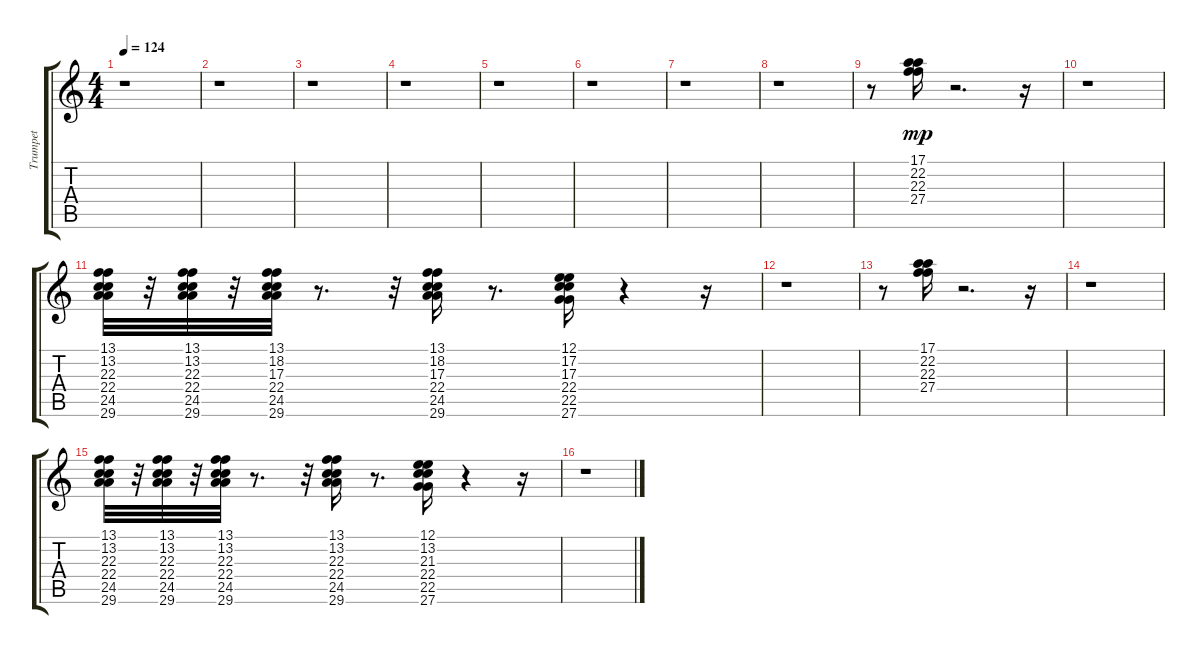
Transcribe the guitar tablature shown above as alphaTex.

\track ("Trumpet" "Trumpet") {instrument trumpet}
\staff {score tabs}
\tuning (E4 B3 G3 D3 A2 E2) {hide}
\ts (4 4)
\tempo 124
\clef g2
\ks c
r.1{dy mp} |
r.1 |
r.1 |
r.1 |
r.1 |
r.1 |
r.1 |
r.1 |
r.8 (17.1 22.2 22.3 27.4).16 r.2{d} r.16 |
r.1 |
(13.1 13.2 22.3 22.4 24.5 29.6).32 r.32 (13.1 13.2 22.3 22.4 24.5 29.6).32 r.32 (13.1 18.2 17.3 22.4 24.5 29.6).32 r.8{d} r.32 (13.1 18.2 17.3 22.4 24.5 29.6).16 r.8{d} (12.1 17.2 17.3 22.4 22.5 27.6).16 r.4 r.16 |
r.1 |
r.8 (17.1 22.2 22.3 27.4).16 r.2{d} r.16 |
r.1 |
(13.1 13.2 22.3 22.4 24.5 29.6).32 r.32 (13.1 13.2 22.3 22.4 24.5 29.6).32 r.32 (13.1 13.2 22.3 22.4 24.5 29.6).32 r.8{d} r.32 (13.1 13.2 22.3 22.4 24.5 29.6).16 r.8{d} (12.1 13.2 21.3 22.4 22.5 27.6).16 r.4 r.16 |
r.1
